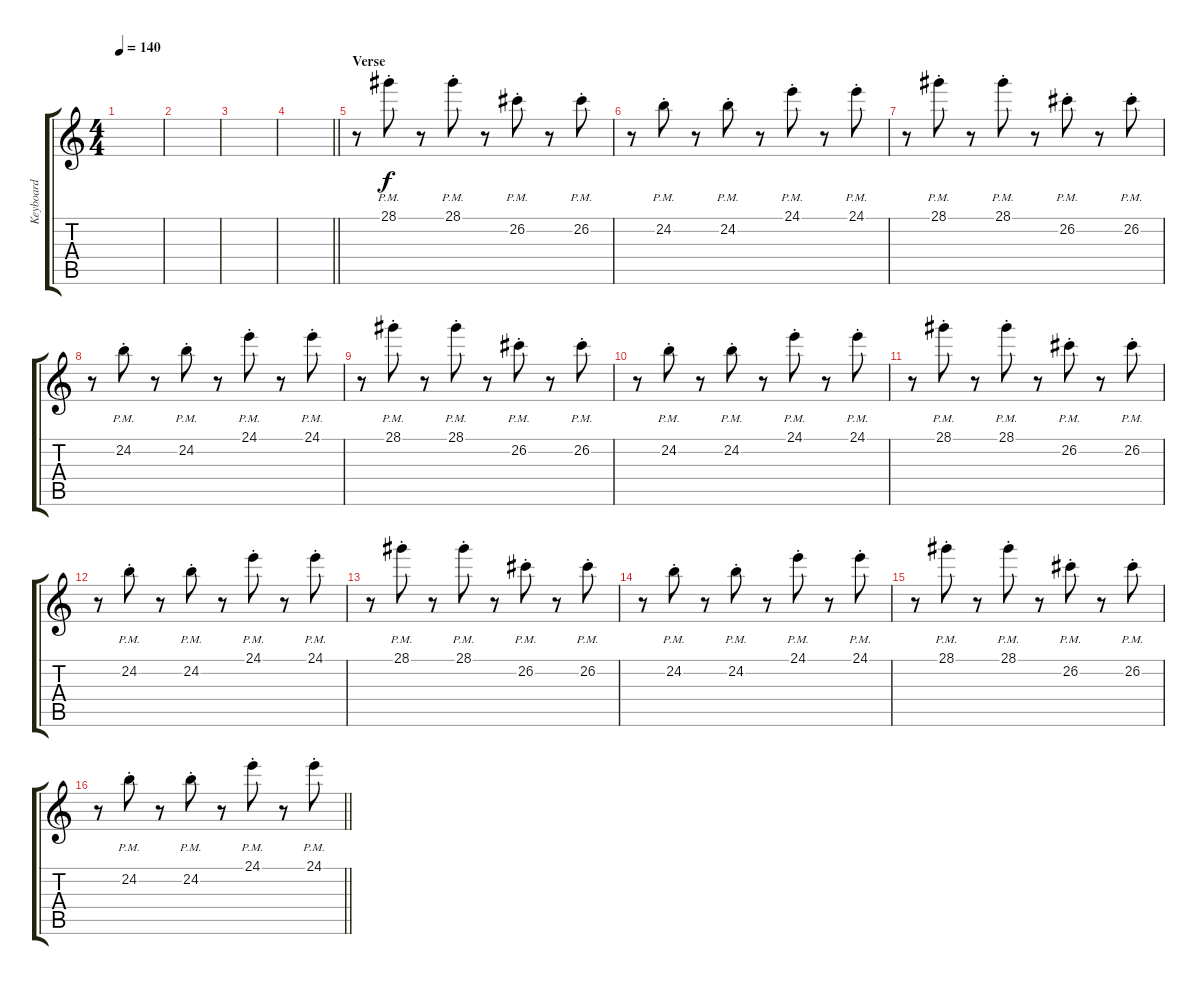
\track ("Keyboard" "Keyboard") {instrument lead1square}
\staff {score tabs}
\tuning (E4 B3 G3 D3 A2 E2) {hide}
\ts (4 4)
\tempo 140
\clef g2
\ks c
|
|
|
\barLineRight lightlight
|
\section ("" "Verse")
r.8 28.1{pm st}.8 r.8 28.1{pm st}.8 r.8 26.2{pm st}.8 r.8 26.2{pm st}.8 |
r.8 24.2{pm st}.8 r.8 24.2{pm st}.8 r.8 24.1{pm st}.8 r.8 24.1{pm st}.8 |
r.8 28.1{pm st}.8 r.8 28.1{pm st}.8 r.8 26.2{pm st}.8 r.8 26.2{pm st}.8 |
r.8 24.2{pm st}.8 r.8 24.2{pm st}.8 r.8 24.1{pm st}.8 r.8 24.1{pm st}.8 |
r.8 28.1{pm st}.8 r.8 28.1{pm st}.8 r.8 26.2{pm st}.8 r.8 26.2{pm st}.8 |
r.8 24.2{pm st}.8 r.8 24.2{pm st}.8 r.8 24.1{pm st}.8 r.8 24.1{pm st}.8 |
r.8 28.1{pm st}.8 r.8 28.1{pm st}.8 r.8 26.2{pm st}.8 r.8 26.2{pm st}.8 |
r.8 24.2{pm st}.8 r.8 24.2{pm st}.8 r.8 24.1{pm st}.8 r.8 24.1{pm st}.8 |
r.8 28.1{pm st}.8 r.8 28.1{pm st}.8 r.8 26.2{pm st}.8 r.8 26.2{pm st}.8 |
r.8 24.2{pm st}.8 r.8 24.2{pm st}.8 r.8 24.1{pm st}.8 r.8 24.1{pm st}.8 |
r.8 28.1{pm st}.8 r.8 28.1{pm st}.8 r.8 26.2{pm st}.8 r.8 26.2{pm st}.8 |
\barLineRight lightlight
r.8 24.2{pm st}.8 r.8 24.2{pm st}.8 r.8 24.1{pm st}.8 r.8 24.1{pm st}.8
